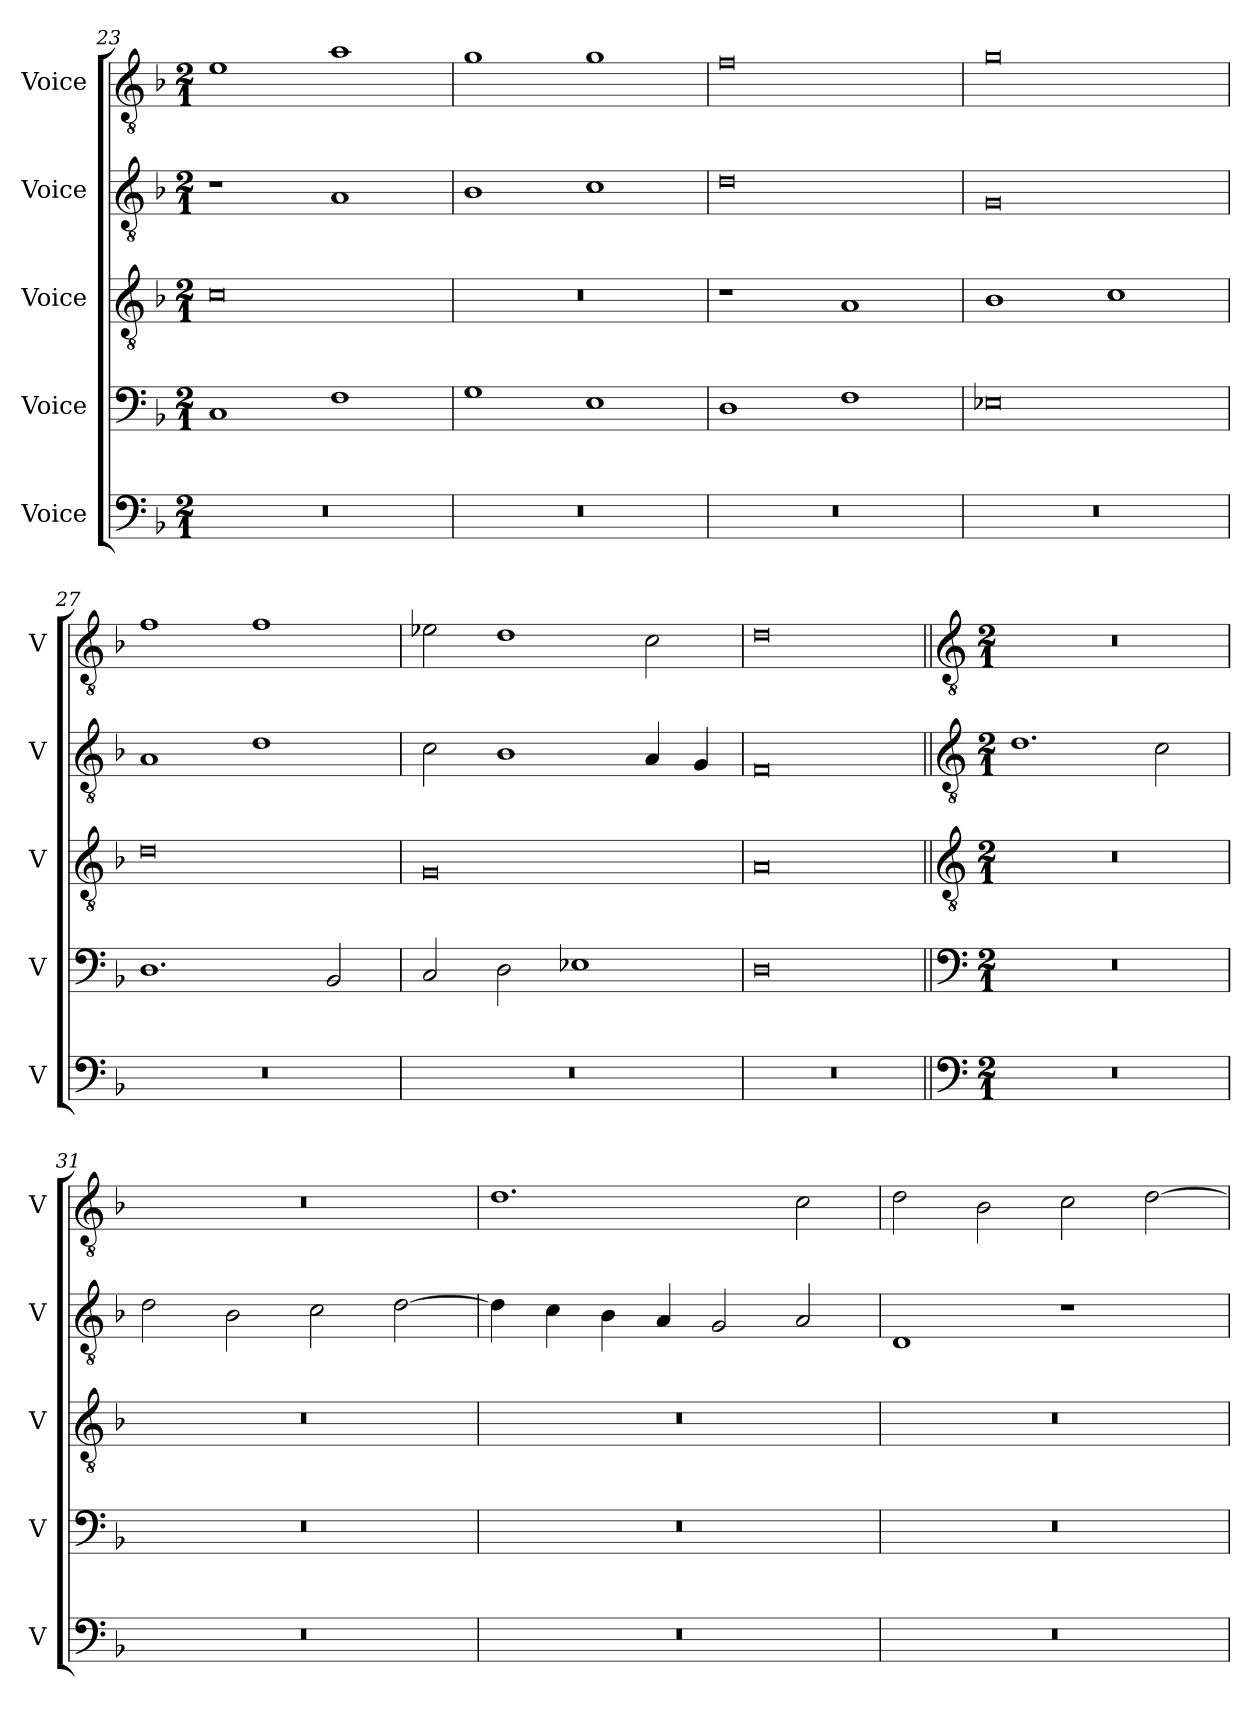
**kern	**kern	**kern	**kern	**kern
*part5	*part4	*part3	*part2	*part1
*staff5	*staff4	*staff3	*staff2	*staff1
*I"Voice	*I"Voice	*I"Voice	*I"Voice	*I"Voice
*I'V	*I'V	*I'V	*I'V	*I'V
*clefF4	*clefF4	*clefGv2	*clefGv2	*clefGv2
*k[b-]	*k[b-]	*k[b-]	*k[b-]	*k[b-]
*M2/1	*M2/1	*M2/1	*M2/1	*M2/1
=23	=23	=23	=23	=23
0r	1C	0c	1r	1e
.	1F	.	1A	1a
=24	=24	=24	=24	=24
0r	1G	0r	1B-	1g
.	1E	.	1c	1g
=25	=25	=25	=25	=25
0r	1D	1r	0d	0f
.	1F	1A	.	.
=26	=26	=26	=26	=26
0r	0E-X	1B-	0G	0g
.	.	1c	.	.
!!LO:PB:g=z
=27	=27	=27	=27	=27
0r	1.D	0d	1A	1f
.	.	.	1d	1f
.	2BB-/	.	.	.
=28	=28	=28	=28	=28
0r	2C/	0G	2c\	2e-X\
.	2D\	.	1B-	1d
.	1E-X	.	.	.
.	.	.	4A/	2c\
.	.	.	4G/	.
=29	=29	=29	=29	=29
0r	0D	0A	0F	0d
=30||	=30||	=30||	=30||	=30||
*clefF4	*clefF4	*clefGv2	*clefGv2	*clefGv2
*M2/1	*M2/1	*M2/1	*M2/1	*M2/1
0r	0r	0r	1.d	0r
.	.	.	2c\	.
!!LO:LB:g=z
=31	=31	=31	=31	=31
0r	0r	0r	2d\	0r
.	.	.	2B-\	.
.	.	.	2c\	.
.	.	.	[2d\	.
=32	=32	=32	=32	=32
0r	0r	0r	4d\]	1.d
.	.	.	4c\	.
.	.	.	4B-\	.
.	.	.	4A/	.
.	.	.	2G/	.
.	.	.	2A/	2c\
=33	=33	=33	=33	=33
0r	0r	0r	1D	2d\
.	.	.	.	2B-\
.	.	.	1r	2c\
.	.	.	.	[2d\
=	=	=	=	=
*-	*-	*-	*-	*-
